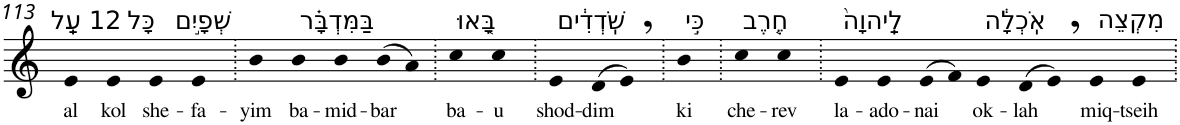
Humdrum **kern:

**kern	**text
*part1	*part1
*staff1	*staff1
*I"Piano	*
*I'Pno	*
!!LO:PB:g=z
*clefG2	*
*k[]	*
=113	=113
!LO:TX:a:t=12 עַֽל	!
!	!LO:LY:b
4e	al
!LO:TX:a:t=כָּל	!
!	!LO:LY:b
4e	kol
!LO:TX:a:t=שְׁפָיִ֣ם	!
!	!LO:LY:b
4e	she-
!	!LO:LY:b
4e	-fa-
=114.	=114.
!	!LO:LY:b
4b	-yim
!LO:TX:a:t=בַּמִּדְבָּ֗ר	!
!	!LO:LY:b
4b	ba-
!	!LO:LY:b
4b	-mid-
!	!LO:LY:b
(>8b	-bar
8a)	.
=115.	=115.
!LO:TX:a:t=בָּ֚אוּ	!
!	!LO:LY:b
4cc	ba-
!	!LO:LY:b
4cc	-u
=116.	=116.
!LO:TX:a:t=שֹֽׁדְדִ֔ים	!
!	!LO:LY:b
4e	shod-
!	!LO:LY:b
(>8d	-dim
8e,)	.
=117.	=117.
!LO:TX:a:t=כִּ֣י	!
!	!LO:LY:b
4b	ki
=118.	=118.
!LO:TX:a:t=חֶ֤רֶב	!
!	!LO:LY:b
4cc	che-
!	!LO:LY:b
4cc	-rev
=119.	=119.
!LO:TX:a:t=לַֽיהוָה֙	!
!	!LO:LY:b
4e	la-
!	!LO:LY:b
4e	-ado-
!	!LO:LY:b
(>8e	-nai
8f)	.
!LO:TX:a:t=אֹֽכְלָ֔ה	!
!	!LO:LY:b
4e	ok-
!	!LO:LY:b
(>8d	-lah
8e,)	.
!LO:TX:a:t=מִקְצֵה	!
!	!LO:LY:b
4e	miq-
!	!LO:LY:b
4e	-tseih
=.	=.
*-	*-
